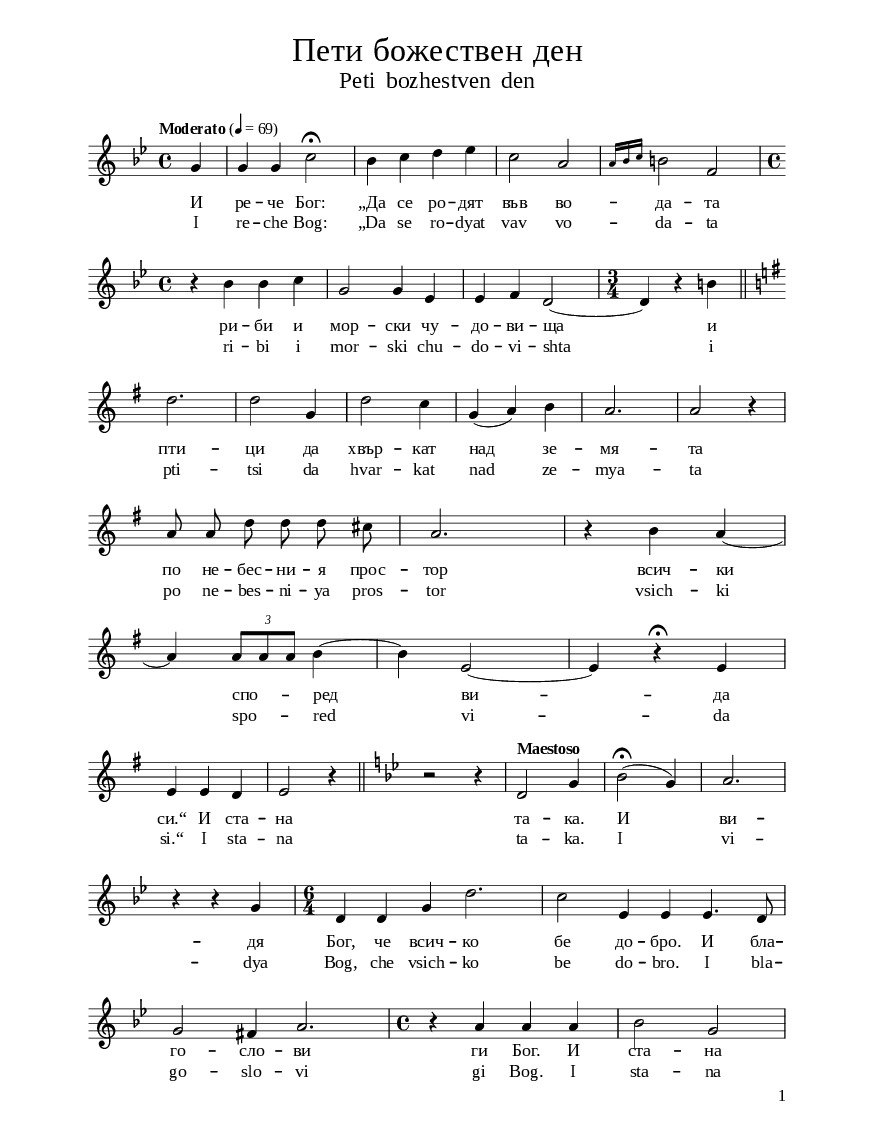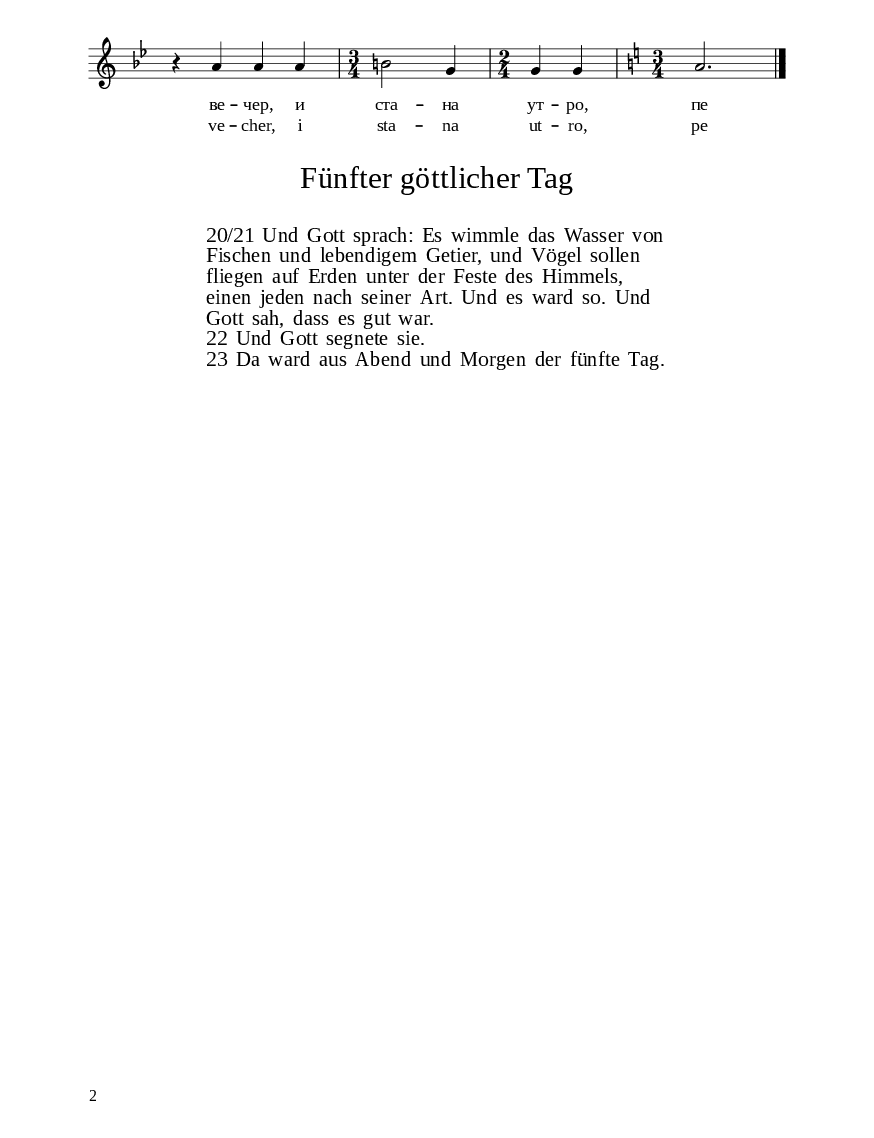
\version "2.20.0"

\paper {
  #(set-paper-size "a5")
}

\bookpart {
  \paper {
    print-all-headers = ##t
    print-page-number = ##t
    print-first-page-number = ##t

    % put page numbers on the bottom
    oddHeaderMarkup = \markup ""
    evenHeaderMarkup = \markup ""
    oddFooterMarkup = \markup
    \fill-line {
      ""
      \on-the-fly #print-page-number-check-first \fromproperty #'page:page-number-string
    }
    evenFooterMarkup = \markup
    \fill-line {
      \on-the-fly #print-page-number-check-first \fromproperty #'page:page-number-string
      ""
    }

    left-margin = 1.5\cm
    right-margin = 1.5\cm
    top-margin = 1.6\cm
    bottom-margin = 1.2\cm
    ragged-bottom = ##t % do not spread the staves to fill the whole vertical space

    % change lyrics and titles font (affects notes also)
    fonts =
    #(make-pango-font-tree
      "Times New Roman"
      "DejaVu Sans"
      "DejaVu Sans Mono"
      (/ (* staff-height pt) 3.6))

    % change distance between staves
    system-system-spacing =
    #'((basic-distance . 12)
       (minimum-distance . 6)
       (padding . 1)
       (stretchability . 12))
  }

  \header {
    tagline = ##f
  }

  \score{
    \layout {
      indent = 0.0\cm % remove first line indentation
      %ragged-last = ##t % do not spread last line to fill the whole space
      \context {
        \Score
        \omit BarNumber %remove bar numbers
      } % context

      \context {
        % change staff size
        \Staff
        fontSize = #+0 % affects notes size only
        \override StaffSymbol #'staff-space = #(magstep -3)
        \override StaffSymbol #'thickness = #0.5
        \override BarLine #'hair-thickness = #1
        %\override StaffSymbol #'ledger-line-thickness = #'(0 . 0)
      }

      \context {
        % adjust space between staff and lyrics and between the two lyric lines
        \Lyrics
        \override VerticalAxisGroup.nonstaff-relatedstaff-spacing = #'((basic-distance . 4.5))
        \override VerticalAxisGroup.nonstaff-nonstaff-spacing = #'((minimum-distance . 2))
      }
    } % layout

    \new Voice \absolute {
      \clef treble
      \key g \minor
      \time 4/4
      \tempo \markup {
        % make tempo note smaller
        \concat {
          "Moderato " \normal-text { "(" }
          \teeny \general-align #Y #DOWN \note #"4" #0.8
          \normal-text { " = 69)" }
        }
      }
      \autoBeamOff
      \partial 4
      g'4
      | % 146
      g'4 g'4 c''2 ^\fermata | % 147
      bes'4  c''4  d''4  es''4 | % 148
      c''2 a'2 | % 149
      \grace {  [a'16 bes' c''] } b'2 f'2 |
      \time 4/4
      r4  bes'4  bes'4  c''4 | % 151
      g'2 g'4 es'4 | % 152
      es'4 f'4 d'2 ~ | % 153
      \time 3/4  | % 153
      d'4 r4  b'4 \bar "||"
      \break | % 154
      \key g \major | % 154
      d''2. | % 155
      d''2 g'4 | % 156
      d''2  c''4 | % 157
      g'4 ( a'4 )  b'4 | % 158
      a'2. | % 159
      a'2 r4 \break |
      a'8 a'8  d''8  d''8  d''8
      cis''8 | % 161
      a'2. | % 162
      r4  b'4 a'4 ~ \break | % 163
      a'4 \once \omit TupletBracket
      \times 2/3  {
        a'8 [ a'8 a'8 ]
      }
      b'4 ~  | % 164
      b'4 e'2 ~  | % 165
      e'4 r4 ^\fermata e'4 \break | % 166
      e'4 e'4 d'4 | % 167
      e'2 r4 \bar "||"
      \key bes \major | % 168
      r2 r4 | % 169
      d'2 ^\markup{ \bold {Maestoso} } g'4 |

      bes'2 ( ^\fermata g'4 ) | % 171
      a'2. \break | % 172
      r4 r4 g'4 | % 173
      \time 6/4  | % 173
      d'4 d'4 g'4  d''2. | % 174
      c''2 es'4 es'4 es'4. d'8
      \break | % 175
      g'2 fis'4 a'2. | % 176
      \time 4/4  | % 176
      r4 a'4 a'4 a'4 | % 177
      bes'2 g'2 \break | % 178
      r4 a'4 a'4 a'4 | % 179
      \time 3/4  | % 179
      b'2 g'4 |
      \time 2/4  |
      g'4 g'4 | % 181
      \key c \major \time 3/4 | % 181
      a'2. \bar "|."



    }

    \addlyrics {
      И ре -- че Бог:
      „Да се ро -- дят във во --
      да -- та ри -- би и мор -- ски
      чу -- до -- ви -- ща  и пти -- ци
      да хвър -- кат над  зе -- мя --
      та по не -- бес -- ни -- я прос --
      тор всич -- ки  спо -- ред ви --
      да  си.“  И ста -- на та --
      ка. И ви -- дя  Бог, че всич --
      ко бе до -- бро. И бла -- го --
      сло -- ви ги Бог. И ста -- на ве
      -- чер, и ста -- на ут -- ро, пе --
      ти ден.}
      \addlyrics { I re -- che Bog:
      „Da se ro -- dyat vav vo --
      da -- ta ri -- bi i mor -- ski
      chu -- do -- vi -- shta  i pti -- tsi
      da hvar -- kat nad  ze -- mya --
      ta po ne -- bes -- ni -- ya pros --
      tor vsich -- ki  spo -- red vi --
      da  si.“  I sta -- na ta --
      ka. I vi -- dya  Bog, che vsich --
      ko be do -- bro. I bla -- go --
      slo -- vi gi Bog. I sta -- na ve
      -- cher, i sta -- na ut -- ro, pe --
      ti den.}

      \header {
        title = \markup \column \normal-text \fontsize #2.5 {
          \center-align
          \line { Пети божествен ден }
          \vspace #-0.6
          \center-align
          \line \fontsize #-3 { Peti bozhestven den}
          \vspace #-0.8
          \center-align
          \line \fontsize #-3 { " " }
        }
      }

      \midi{}

    } % score



    % include foreign translation(s) of the song
    \version "2.20.0"

\markup \fill-line { \fontsize #6 "Fünfter göttlicher Tag" }
\markup \null
\markup \null
\markup \fontsize #+2.5 {
  \hspace #10
  \override #'(baseline-skip . 2)

  \column {
    \line { " " }

  \line { " "20/21 Und Gott sprach: Es wimmle das Wasser von}

  \line { " "Fischen und lebendigem Getier, und Vögel sollen}

  \line { " "fliegen auf Erden unter der Feste des Himmels,}

  \line { " "einen jeden nach seiner Art. Und es ward so. Und}

  \line { " "Gott sah, dass es gut war.}

  \line { " "22 Und Gott segnete sie.}

  \line { " "23 Da ward aus Abend und Morgen der fünfte Tag.}

  }
}


  } % bookpart
